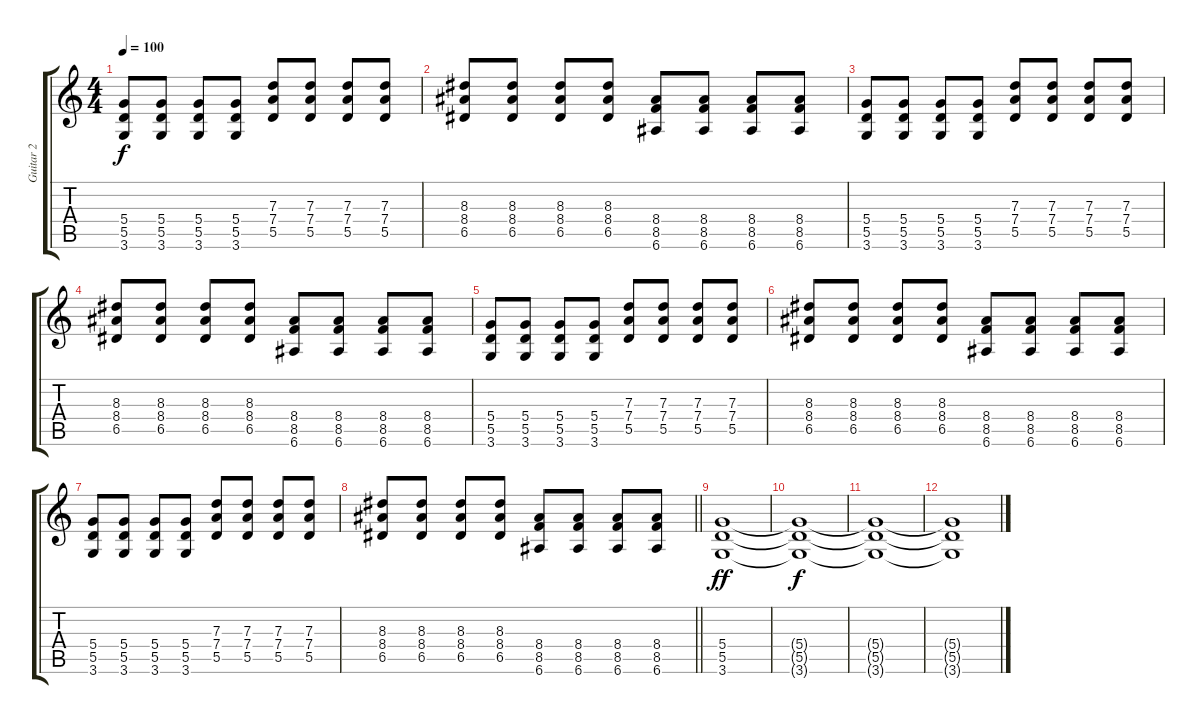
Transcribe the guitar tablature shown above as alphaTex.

\track ("Guitar 2" "Guitar 2") {instrument overdrivenguitar}
\staff {score tabs}
\tuning (E4 B3 G3 D3 A2 E2) {hide}
\ts (4 4)
\tempo 100
\clef g2
\ks c
(5.4 5.5 3.6).8{dy f} (5.4 5.5 3.6).8 (5.4 5.5 3.6).8 (5.4 5.5 3.6).8 (7.3 7.4 5.5).8 (7.3 7.4 5.5).8 (7.3 7.4 5.5).8 (7.3 7.4 5.5).8 |
(8.3 8.4 6.5).8 (8.3 8.4 6.5).8 (8.3 8.4 6.5).8 (8.3 8.4 6.5).8 (8.4 8.5 6.6).8 (8.4 8.5 6.6).8 (8.4 8.5 6.6).8 (8.4 8.5 6.6).8 |
(5.4 5.5 3.6).8 (5.4 5.5 3.6).8 (5.4 5.5 3.6).8 (5.4 5.5 3.6).8 (7.3 7.4 5.5).8 (7.3 7.4 5.5).8 (7.3 7.4 5.5).8 (7.3 7.4 5.5).8 |
(8.3 8.4 6.5).8 (8.3 8.4 6.5).8 (8.3 8.4 6.5).8 (8.3 8.4 6.5).8 (8.4 8.5 6.6).8 (8.4 8.5 6.6).8 (8.4 8.5 6.6).8 (8.4 8.5 6.6).8 |
(5.4 5.5 3.6).8 (5.4 5.5 3.6).8 (5.4 5.5 3.6).8 (5.4 5.5 3.6).8 (7.3 7.4 5.5).8 (7.3 7.4 5.5).8 (7.3 7.4 5.5).8 (7.3 7.4 5.5).8 |
(8.3 8.4 6.5).8 (8.3 8.4 6.5).8 (8.3 8.4 6.5).8 (8.3 8.4 6.5).8 (8.4 8.5 6.6).8 (8.4 8.5 6.6).8 (8.4 8.5 6.6).8 (8.4 8.5 6.6).8 |
(5.4 5.5 3.6).8 (5.4 5.5 3.6).8 (5.4 5.5 3.6).8 (5.4 5.5 3.6).8 (7.3 7.4 5.5).8 (7.3 7.4 5.5).8 (7.3 7.4 5.5).8 (7.3 7.4 5.5).8 |
\barLineRight lightlight
(8.3 8.4 6.5).8 (8.3 8.4 6.5).8 (8.3 8.4 6.5).8 (8.3 8.4 6.5).8 (8.4 8.5 6.6).8 (8.4 8.5 6.6).8 (8.4 8.5 6.6).8 (8.4 8.5 6.6).8 |
(5.4 5.5 3.6).1{dy ff} |
(5.4{t} 5.5{t} 3.6{t}).1{dy f} |
(5.4{t} 5.5{t} 3.6{t}).1 |
(5.4{t} 5.5{t} 3.6{t}).1
